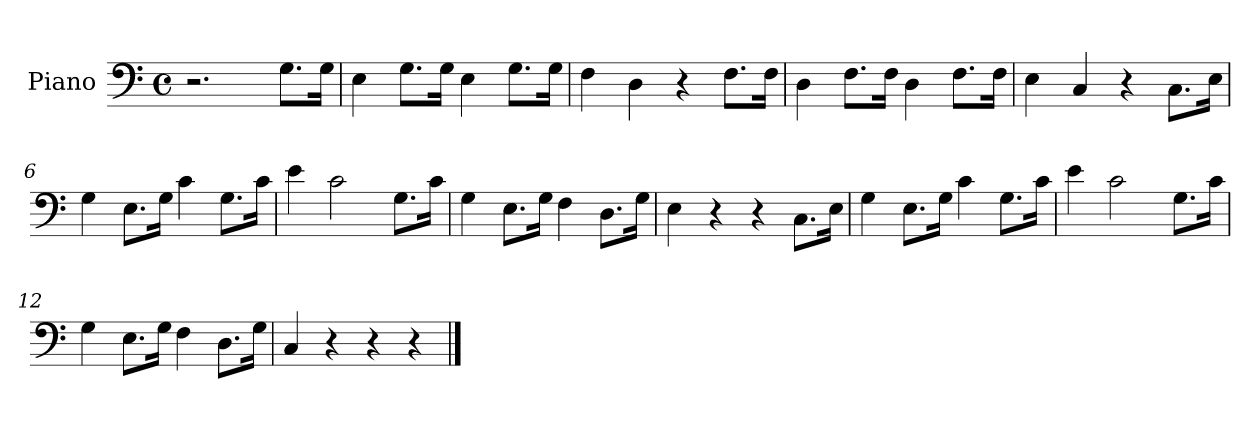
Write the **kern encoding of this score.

**kern
*part1
*staff1
*I"Piano
*I'Pno.
*clefF4
*k[]
*M4/4
*met(c)
=1
2.r
8.G\L
16G\Jk
=2
4E\
8.G\L
16G\Jk
4E\
8.G\L
16G\Jk
=3
4F\
4D\
4r
8.F\L
16F\Jk
=4
4D\
8.F\L
16F\Jk
4D\
8.F\L
16F\Jk
=5
4E\
4C/
4r
8.C\L
16E\Jk
=6
4G\
8.E\L
16G\Jk
4c\
8.G\L
16c\Jk
=7
4e\
2c\
8.G\L
16c\Jk
!!LO:LB:g=z
=8
4G\
8.E\L
16G\Jk
4F\
8.D\L
16G\Jk
=9
4E\
4r
4r
8.C\L
16E\Jk
=10
4G\
8.E\L
16G\Jk
4c\
8.G\L
16c\Jk
=11
4e\
2c\
8.G\L
16c\Jk
=12
4G\
8.E\L
16G\Jk
4F\
8.D\L
16G\Jk
=13
4C/
4r
4r
4r
==
*-
